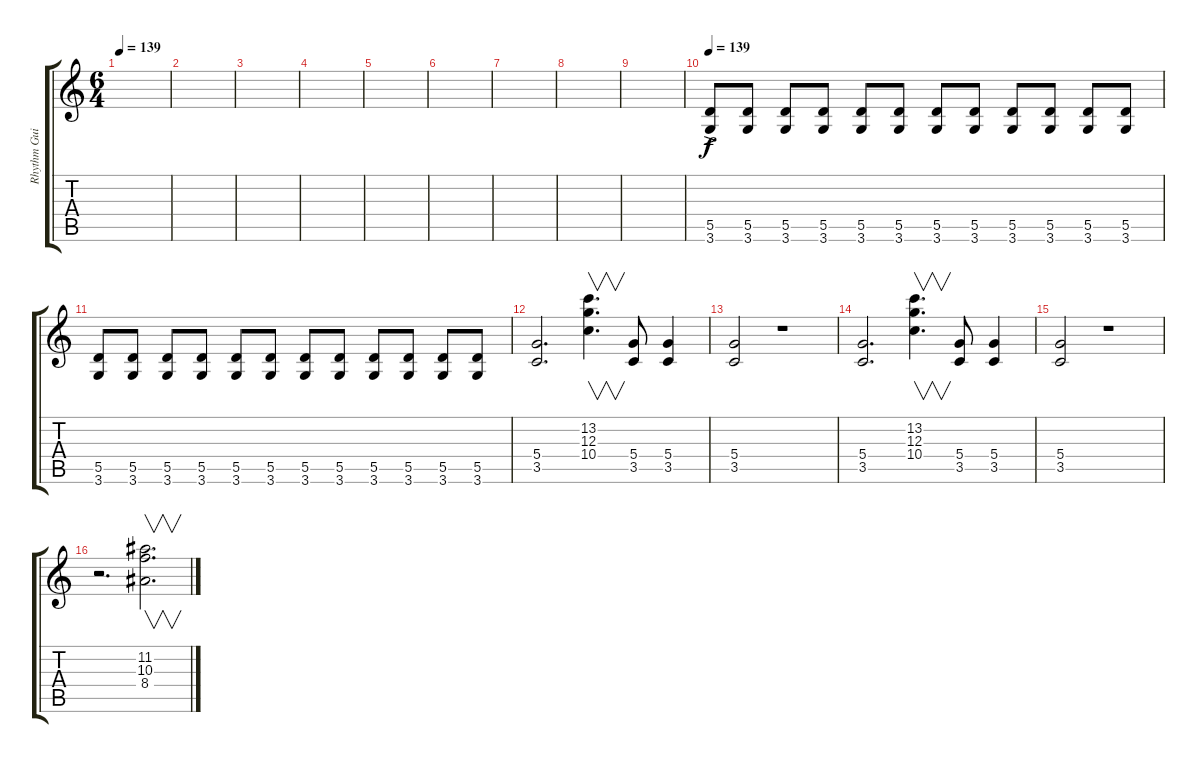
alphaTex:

\track ("Rhythm Guitar II (Tim Renwick)" "Rhythm Gui") {instrument electricguitarclean}
\staff {score tabs}
\tuning (E4 B3 G3 D3 A2 E2) {hide}
\ts (6 4)
\tempo 139
\clef g2
\ks c
|
|
|
|
|
|
|
|
|
\tempo 139
(5.5{ac} 3.6).8{volume 16} (5.5 3.6).8{dy f} (5.5 3.6).8 (5.5 3.6).8 (5.5 3.6).8 (5.5 3.6).8 (5.5 3.6).8 (5.5 3.6).8 (5.5 3.6).8 (5.5 3.6).8 (5.5 3.6).8 (5.5 3.6).8 |
(5.5 3.6).8 (5.5 3.6).8 (5.5 3.6).8 (5.5 3.6).8 (5.5 3.6).8 (5.5 3.6).8 (5.5 3.6).8 (5.5 3.6).8 (5.5 3.6).8 (5.5 3.6).8 (5.5 3.6).8 (5.5 3.6).8 |
(5.4 3.5).2{d volume 15} (13.2 12.3 10.4).4{v d} (5.4 3.5).8 (5.4 3.5).4 |
(5.4 3.5).2 r.1 |
(5.4 3.5).2{d} (13.2 12.3 10.4).4{v d} (5.4 3.5).8 (5.4 3.5).4 |
(5.4 3.5).2 r.1 |
r.2{d} (11.2 10.3 8.4).2{v d}
